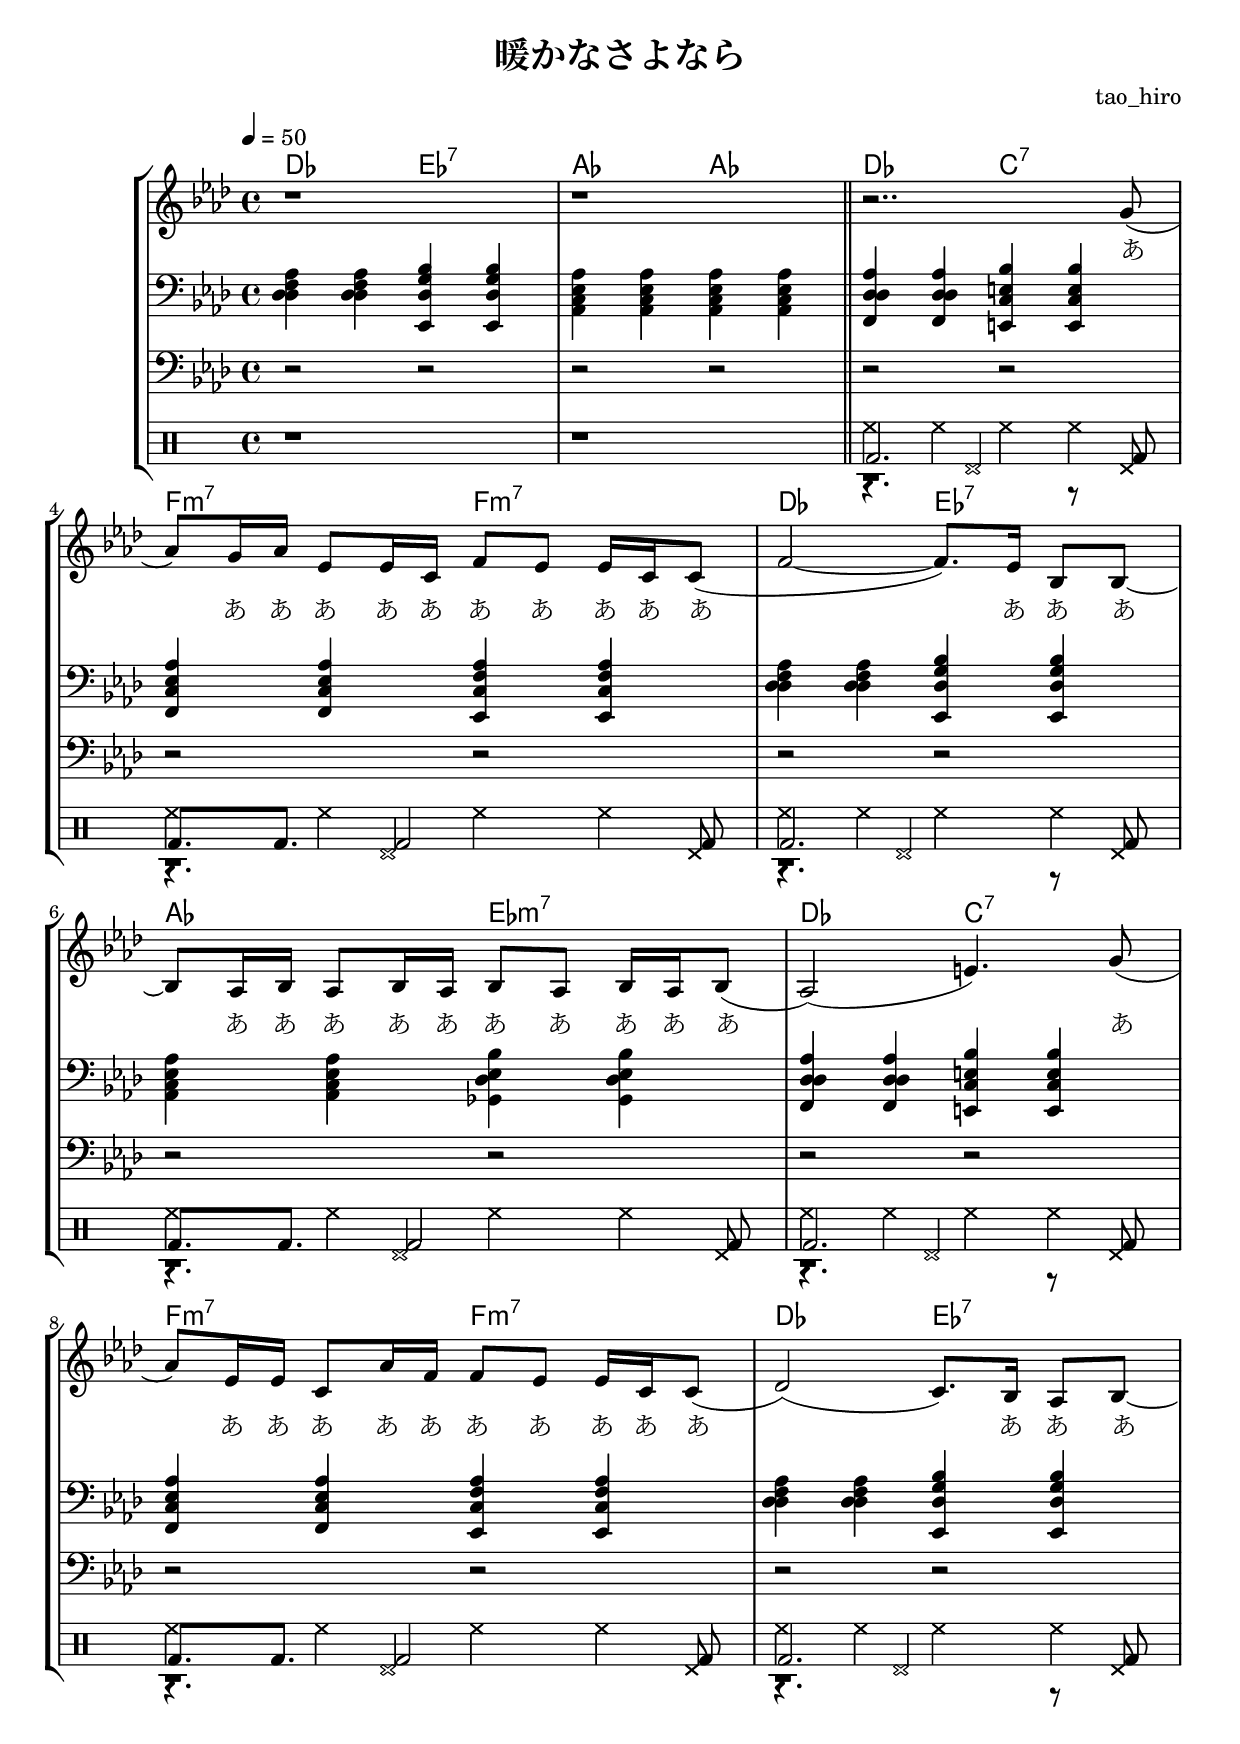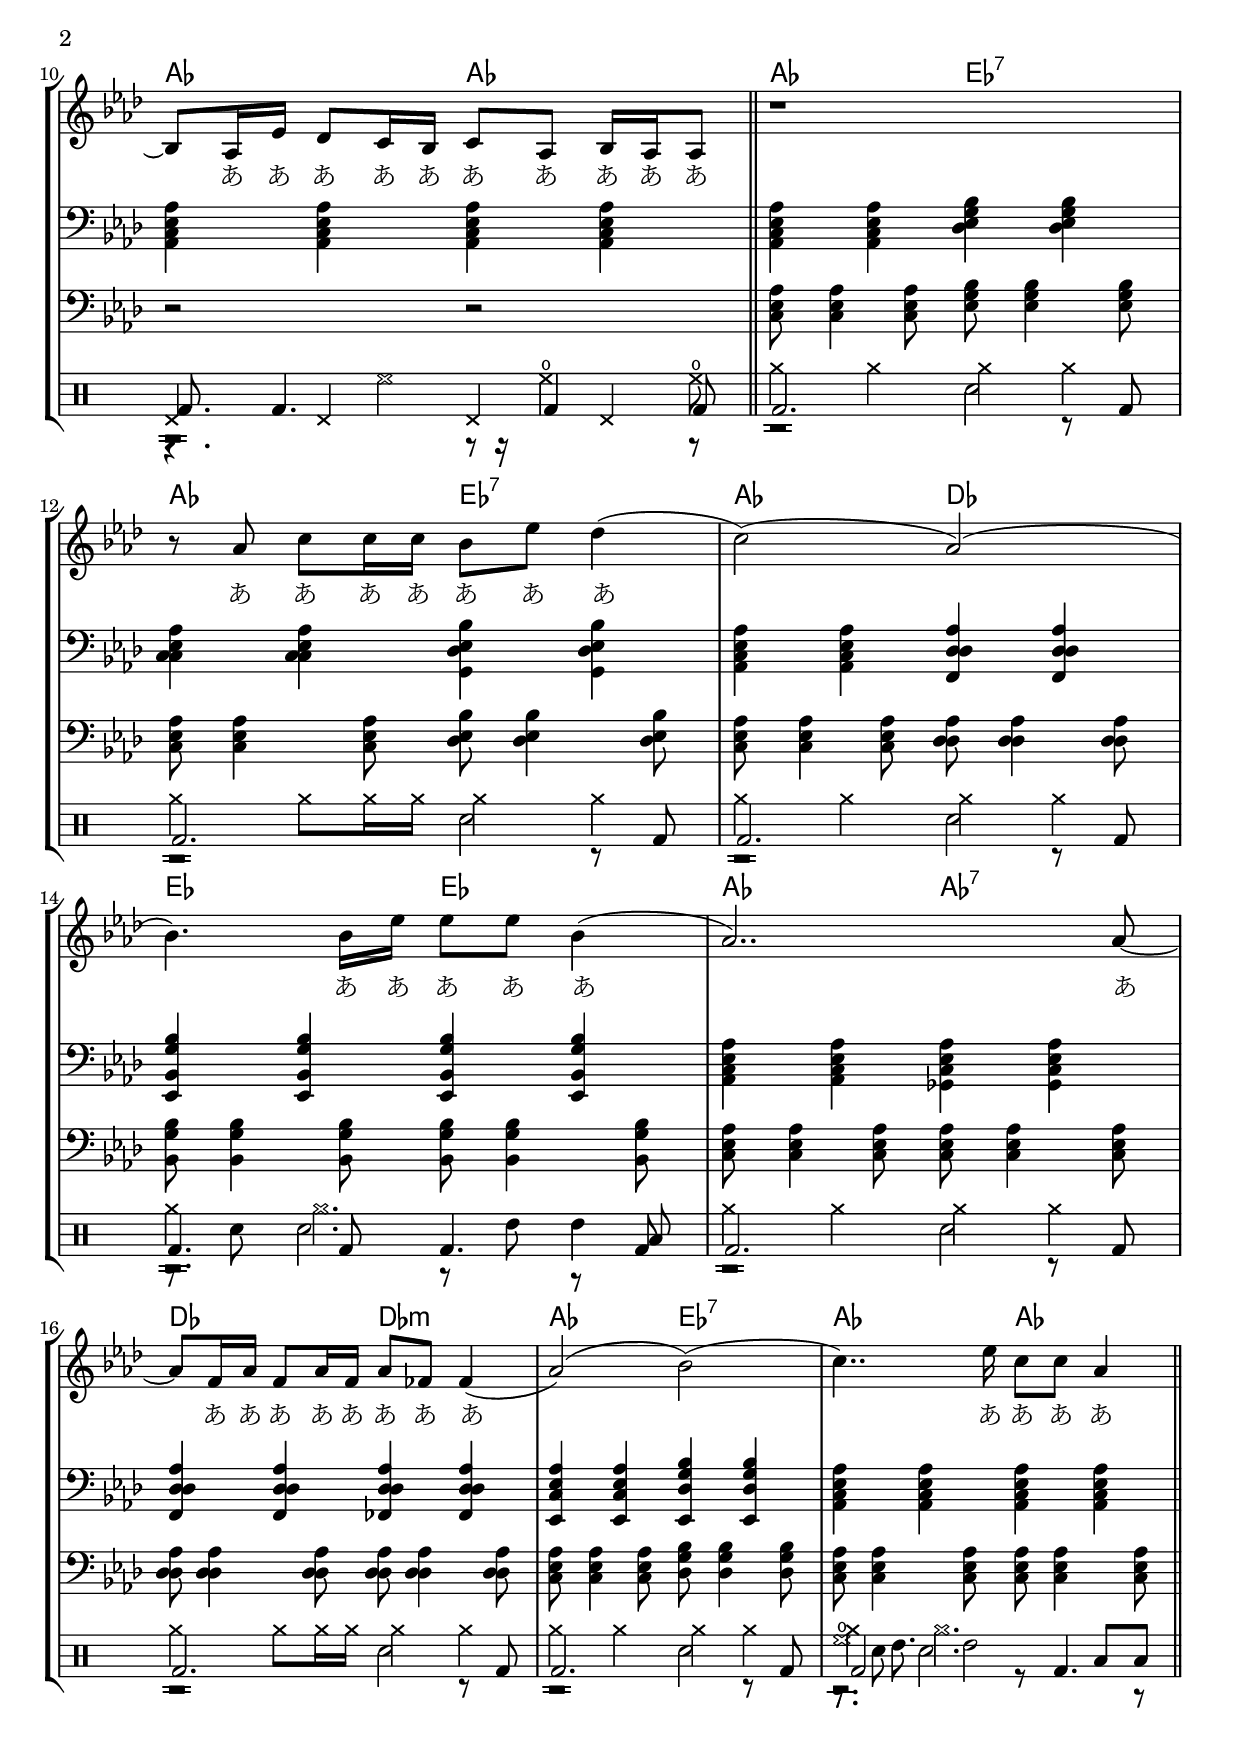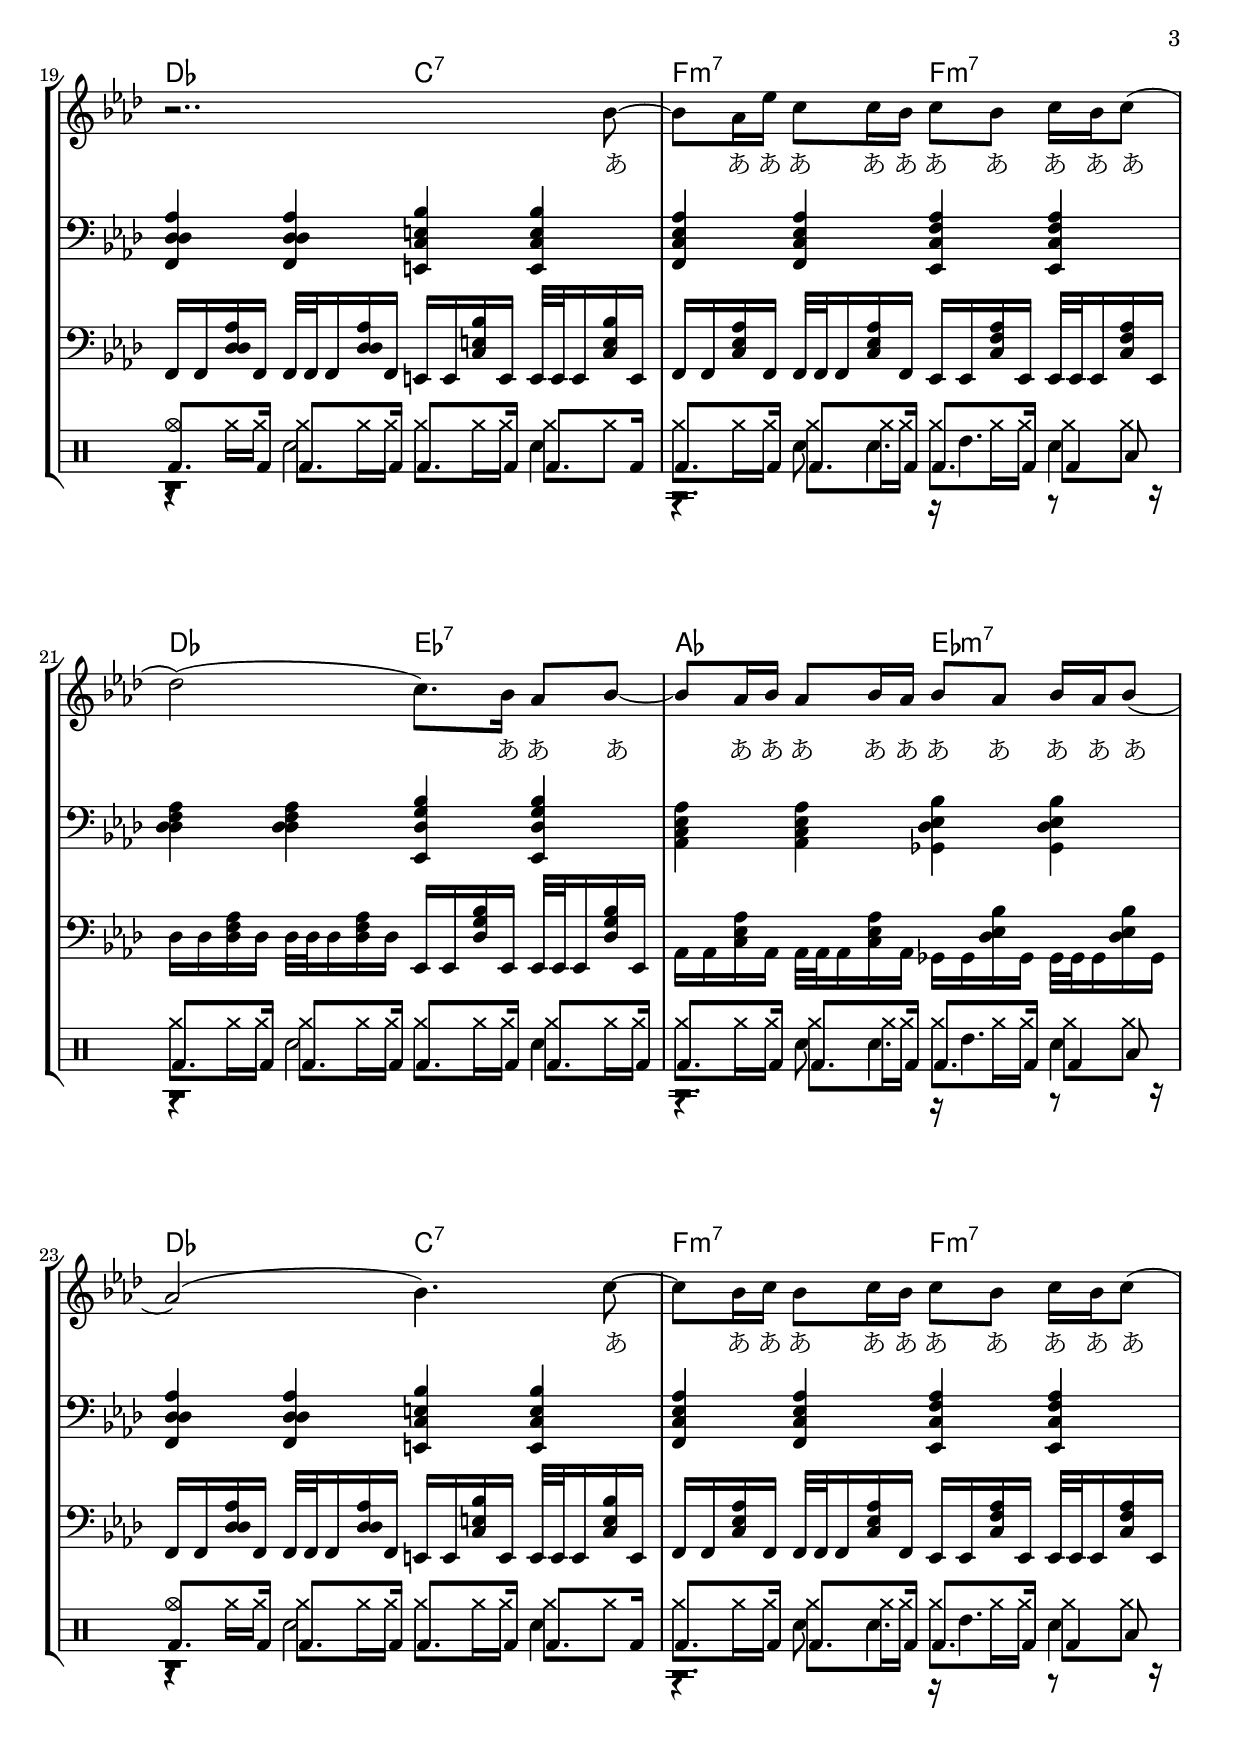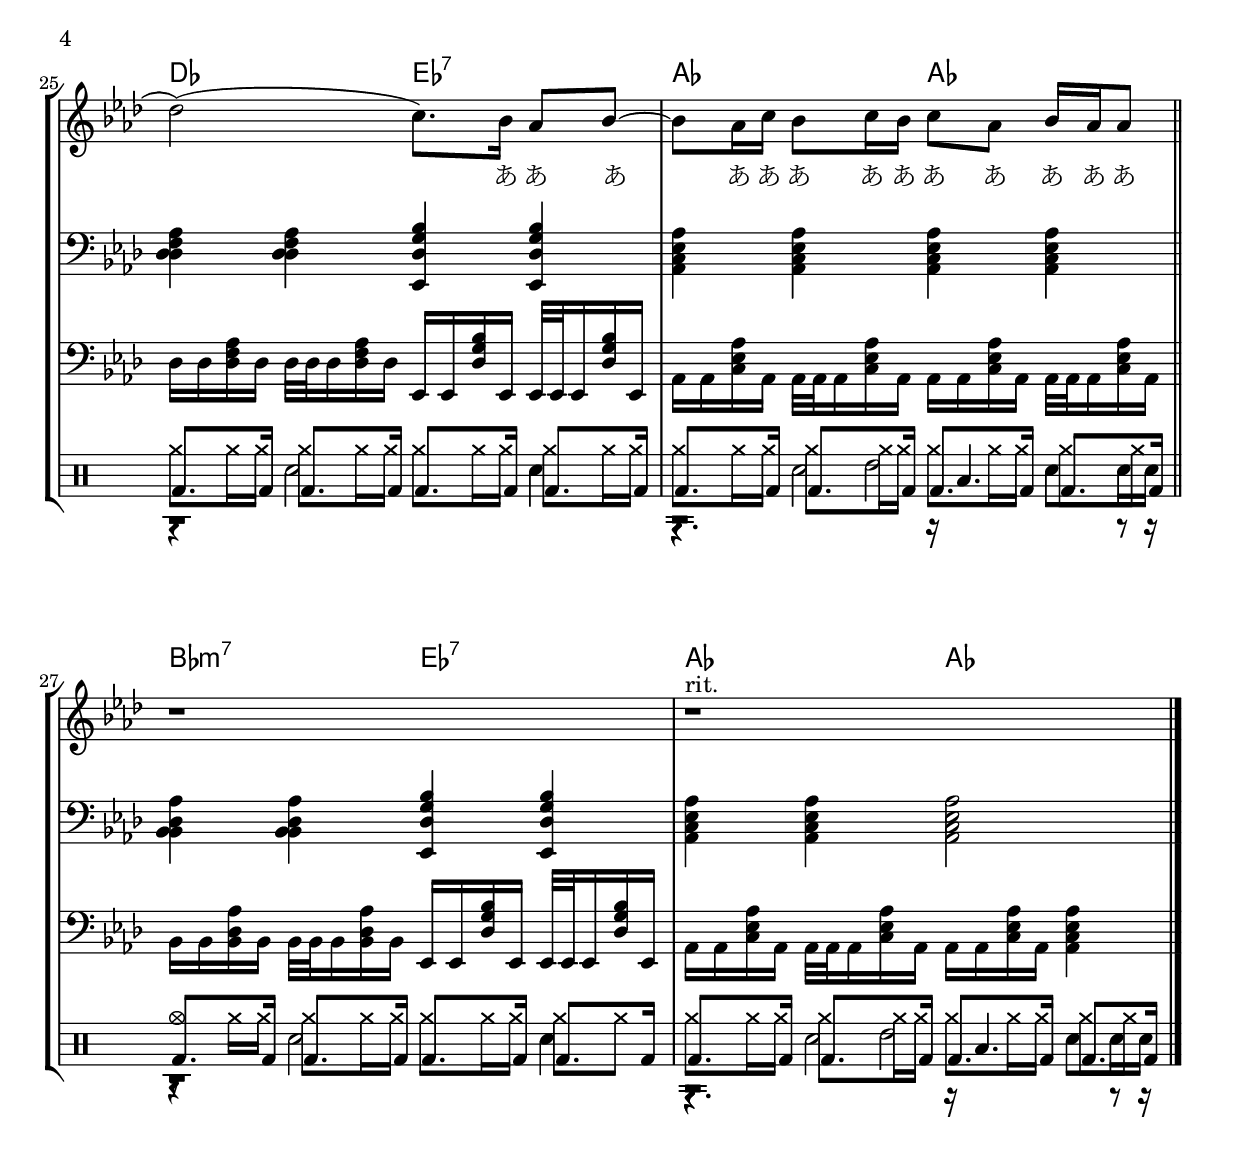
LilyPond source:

\version "2.12.1"

\header {
	title = \markup {暖かなさよなら}
	composer = \markup \center-column {tao_hiro}
}

harmony = \chordmode {
	des2 es:7 as as 

	des c:7 f:min7 f:min7 des es:7 as es:min7 des c:7 f:min7 f:min7 des es:7 as as 

	as es:7 as es:7 as des es es as as:7 des des:m as es:7 as as 

	des c:7 f:min7 f:min7 des es:7 as es:min7 des c:7 f:min7 f:min7 des es:7 as as 

	bes:min7 es:7 as as 
}

melody = {
	\key as \major
	\tempo 4 = 50
	r1 | r1   
	\set Staff.midiInstrument = #"Soprano Sax"
	\set Staff.midiMinimumVolume = #0.7
	\set Staff.midiMaximumVolume = #0.9
	r2.. g'8 
	(as'8)  g'16  as'16  es'8  es'16  c'16  f'8  es'8  es'16  c'16  c'8 
	(f'2~f'8.)  es'16  bes8  bes8~ 
	bes8  as16  bes16  as8  bes16  as16  bes8  as8  bes16  as16  bes8 
	(as2)  (e'4.)  g'8 
	(as'8)  es'16  es'16  c'8  as'16  f'16  f'8  es'8  es'16  c'16  c'8 
	(des'2)  (c'8.)  bes16  as8  bes8~ 
	bes8  as16  es'16  des'8  c'16  bes16  c'8  as8  bes16  as16  as8
	\set Staff.midiInstrument = #"Soprano Sax"
	\set Staff.midiMinimumVolume = #0.7
	\set Staff.midiMaximumVolume = #0.9
	r1
r8 as'8  c''8  c''16  c''16  bes'8  es''8  des''4 
	(c''2)  (as'2) 
	(bes'4.)  bes'16  es''16  es''8  es''8  bes'4 
	(as'2..)  as'8~ 
	as'8  f'16  as'16  f'8  as'16  f'16  as'8  fes'8  fes'4 
	(as'2)  (bes'2) 
	(c''4..)  es''16  c''8  c''8  as'4
	\set Staff.midiInstrument = #"Soprano Sax"
	\set Staff.midiMinimumVolume = #0.7
	\set Staff.midiMaximumVolume = #0.9
	r2.. bes'8~ 
	bes'8  as'16  es''16  c''8  c''16  bes'16  c''8  bes'8  c''16  bes'16  c''8 
	(des''2)  (c''8.)  bes'16  as'8  bes'8~ 
	bes'8  as'16  bes'16  as'8  bes'16  as'16  bes'8  as'8  bes'16  as'16  bes'8 
	(as'2)  (bes'4.)  c''8~ 
	c''8  bes'16  c''16  bes'8  c''16  bes'16  c''8  bes'8  c''16  bes'16  c''8 
	(des''2)  (c''8.)  bes'16  as'8  bes'8~ 
	bes'8  as'16  c''16  bes'8  c''16  bes'16  c''8  as'8  bes'16  as'16  as'8
	r1 | r1^"rit." \bar "|."
}

words = \lyricmode {
	
	あ  あ  あ  あ  あ  あ  あ  あ  あ  あ  あ  あ  あ  あ  あ  あ  あ  あ  あ  あ  あ  あ  あ  あ  あ  あ  あ  あ  あ  あ  あ  あ  あ  あ  あ  あ  あ  あ  あ  あ  あ  あ  あ  あ  あ  あ  あ  あ  
	あ  あ  あ  あ  あ  あ  あ  あ  あ  あ  あ  あ  あ  あ  あ  あ  あ  あ  あ  あ  あ  あ  あ  あ  あ  
	あ  あ  あ  あ  あ  あ  あ  あ  あ  あ  あ  あ  あ  あ  あ  あ  あ  あ  あ  あ  あ  あ  あ  あ  あ  あ  あ  あ  あ  あ  あ  あ  あ  あ  あ  あ  あ  あ  あ  あ  あ  あ  あ  あ  あ  あ  あ  あ  
	
}

tempochange = {
	\tempo 4 = 50
	r1 | r1 \bar "||"
	\tempo 4 = 50
	r1 | r1 | r1 | r1 | r1 | r1 | r1 | r1 \bar "||"
	\tempo 4 = 50
	r1 | r1 | r1 | r1 | r1 | r1 | r1 | r1 \bar "||"
	\tempo 4 = 50
	r1 | r1 | r1 | r1 | r1 | r1 | r1 | r1 \bar "||"
	\tempo 4 = 50
	r1 | \tempo 4 = 37 r2 \tempo 4 = 33 r2 \bar "|."
}

mainacc = {
	\clef bass
	\set Staff.midiInstrument = #"Synthstrings 2"
	\set Staff.midiMinimumVolume = #0.3
	\set Staff.midiMaximumVolume = #0.6
	\key as \major
	\tempo 4 = 50
	<des des f as>4 <des des f as>4
	<es, des g bes>4 <es, des g bes>4
	<as, c es as>4 <as, c es as>4
	<as, c es as>4 <as, c es as>4
	\bar "||"

	\set Staff.midiInstrument = #"Synthstrings 2"
	\set Staff.midiMinimumVolume = #0.3
	\set Staff.midiMaximumVolume = #0.6
	<f, des des as>4 <f, des des as>4
	<e, c e bes>4 <e, c e bes>4
	<f, c es as>4 <f, c es as>4
	<es, c f as>4 <es, c f as>4
	<des des f as>4 <des des f as>4
	<es, des g bes>4 <es, des g bes>4
	<as, c es as>4 <as, c es as>4
	<ges, des es bes>4 <ges, des es bes>4
	<f, des des as>4 <f, des des as>4
	<e, c e bes>4 <e, c e bes>4
	<f, c es as>4 <f, c es as>4
	<es, c f as>4 <es, c f as>4
	<des des f as>4 <des des f as>4
	<es, des g bes>4 <es, des g bes>4
	<as, c es as>4 <as, c es as>4
	<as, c es as>4 <as, c es as>4
	\bar "||"

	\set Staff.midiInstrument = #"Synthstrings 2"
	\set Staff.midiMinimumVolume = #0.3
	\set Staff.midiMaximumVolume = #0.6
	<as, c es as>4 <as, c es as>4
	<des es g bes>4 <des es g bes>4
	<c c es as>4 <c c es as>4
	<g, des es bes>4 <g, des es bes>4
	<as, c es as>4 <as, c es as>4
	<f, des des as>4 <f, des des as>4
	<es, bes, g bes>4 <es, bes, g bes>4
	<es, bes, g bes>4 <es, bes, g bes>4
	<as, c es as>4 <as, c es as>4
	<ges, c es as>4 <ges, c es as>4
	<f, des des as>4 <f, des des as>4
	<fes, des des as>4 <fes, des des as>4
	<es, c es as>4 <es, c es as>4
	<es, des g bes>4 <es, des g bes>4
	<as, c es as>4 <as, c es as>4
	<as, c es as>4 <as, c es as>4
	\bar "||"

	\set Staff.midiInstrument = #"Synthstrings 2"
	\set Staff.midiMinimumVolume = #0.3
	\set Staff.midiMaximumVolume = #0.6
	<f, des des as>4 <f, des des as>4
	<e, c e bes>4 <e, c e bes>4
	<f, c es as>4 <f, c es as>4
	<es, c f as>4 <es, c f as>4
	<des des f as>4 <des des f as>4
	<es, des g bes>4 <es, des g bes>4
	<as, c es as>4 <as, c es as>4
	<ges, des es bes>4 <ges, des es bes>4
	<f, des des as>4 <f, des des as>4
	<e, c e bes>4 <e, c e bes>4
	<f, c es as>4 <f, c es as>4
	<es, c f as>4 <es, c f as>4
	<des des f as>4 <des des f as>4
	<es, des g bes>4 <es, des g bes>4
	<as, c es as>4 <as, c es as>4
	<as, c es as>4 <as, c es as>4
	\bar "||"

	\set Staff.midiInstrument = #"Synthstrings 2"
	\set Staff.midiMinimumVolume = #0.3
	\set Staff.midiMaximumVolume = #0.6
	<bes, bes, des as>4 <bes, bes, des as>4
	<es, des g bes>4 <es, des g bes>4
	<as, c es as>4 <as, c es as>4
	<as, c es as>2
	\bar "|."
}

subacc = {
	\clef bass
	\set Staff.midiInstrument = #"Acoustic grand"
	\set Staff.midiMinimumVolume = #0.3
	\set Staff.midiMaximumVolume = #0.6
	\key as \major
	\tempo 4 = 50
	r2
	r2
	r2
	r2
	\bar "||"

	\set Staff.midiInstrument = #"Acoustic grand"
	\set Staff.midiMinimumVolume = #0.3
	\set Staff.midiMaximumVolume = #0.6
	r2
	r2
	r2
	r2
	r2
	r2
	r2
	r2
	r2
	r2
	r2
	r2
	r2
	r2
	r2
	r2
	\bar "||"

	\set Staff.midiInstrument = #"Electric Grand"
	\set Staff.midiMinimumVolume = #0.3
	\set Staff.midiMaximumVolume = #0.6
	<c es as>8 <c es as>4 <c es as>8
	<es g bes>8 <es g bes>4 <es g bes>8
	<c es as>8 <c es as>4 <c es as>8
	<des es bes>8 <des es bes>4 <des es bes>8
	<c es as>8 <c es as>4 <c es as>8
	<des des as>8 <des des as>4 <des des as>8
	<bes, g bes>8 <bes, g bes>4 <bes, g bes>8
	<bes, g bes>8 <bes, g bes>4 <bes, g bes>8
	<c es as>8 <c es as>4 <c es as>8
	<c es as>8 <c es as>4 <c es as>8
	<des des as>8 <des des as>4 <des des as>8
	<des des as>8 <des des as>4 <des des as>8
	<c es as>8 <c es as>4 <c es as>8
	<des g bes>8 <des g bes>4 <des g bes>8
	<c es as>8 <c es as>4 <c es as>8
	<c es as>8 <c es as>4 <c es as>8
	\bar "||"

	\set Staff.midiInstrument = #"Electric Grand"
	\set Staff.midiMinimumVolume = #0.3
	\set Staff.midiMaximumVolume = #0.6
	f,16 f,16 <des des as>16 f,16   f,32 f,32 f,16 <des des as>16 f,16
	e,16 e,16 <c e bes>16 e,16   e,32 e,32 e,16 <c e bes>16 e,16
	f,16 f,16 <c es as>16 f,16   f,32 f,32 f,16 <c es as>16 f,16
	es,16 es,16 <c f as>16 es,16   es,32 es,32 es,16 <c f as>16 es,16
	des16 des16 <des f as>16 des16   des32 des32 des16 <des f as>16 des16
	es,16 es,16 <des g bes>16 es,16   es,32 es,32 es,16 <des g bes>16 es,16
	as,16 as,16 <c es as>16 as,16   as,32 as,32 as,16 <c es as>16 as,16
	ges,16 ges,16 <des es bes>16 ges,16   ges,32 ges,32 ges,16 <des es bes>16 ges,16
	f,16 f,16 <des des as>16 f,16   f,32 f,32 f,16 <des des as>16 f,16
	e,16 e,16 <c e bes>16 e,16   e,32 e,32 e,16 <c e bes>16 e,16
	f,16 f,16 <c es as>16 f,16   f,32 f,32 f,16 <c es as>16 f,16
	es,16 es,16 <c f as>16 es,16   es,32 es,32 es,16 <c f as>16 es,16
	des16 des16 <des f as>16 des16   des32 des32 des16 <des f as>16 des16
	es,16 es,16 <des g bes>16 es,16   es,32 es,32 es,16 <des g bes>16 es,16
	as,16 as,16 <c es as>16 as,16   as,32 as,32 as,16 <c es as>16 as,16
	as,16 as,16 <c es as>16 as,16   as,32 as,32 as,16 <c es as>16 as,16
	\bar "||"

	\set Staff.midiInstrument = #"Electric Grand"
	\set Staff.midiMinimumVolume = #0.3
	\set Staff.midiMaximumVolume = #0.6
	bes,16 bes,16 <bes, des as>16 bes,16   bes,32 bes,32 bes,16 <bes, des as>16 bes,16
	es,16 es,16 <des g bes>16 es,16   es,32 es,32 es,16 <des g bes>16 es,16
	as,16 as,16 <c es as>16 as,16   as,32 as,32 as,16 <c es as>16 as,16
	as,16 as,16 <c es as>16 as,16 <as, c es as>4
	\bar "|."
}

percA = {
	\drummode {
	r1 |r1 \bar "||"
	r1  |r1  |r1  |r1  |r1  |r1  |r1  |r2 r8 hho4 hho8  \bar "||"
	cymr4 cymr4 cymr4 cymr4  |cymr4 cymr8 cymr16 cymr16 cymr4 cymr4  |cymr4 cymr4 cymr4 cymr4  |cymr4 cymr2.  |cymr4 cymr4 cymr4 cymr4  |cymr4 cymr8 cymr16 cymr16 cymr4 cymr4  |cymr4 cymr4 cymr4 cymr4  |cymr4 cymr2.  \bar "||"
	r8 cymr16 cymr16 cymr8 cymr16 cymr16 cymr8 cymr16 cymr16 cymr8 cymr8  |cymr8 cymr16 cymr16 cymr8 cymr16 cymr16 cymr8 cymr16 cymr16 cymr8 cymr8  |cymr8 cymr16 cymr16 cymr8 cymr16 cymr16 cymr8 cymr16 cymr16 cymr8 cymr16 cymr16  |cymr8 cymr16 cymr16 cymr8 cymr16 cymr16 cymr8 cymr16 cymr16 cymr8 cymr8  |r8 cymr16 cymr16 cymr8 cymr16 cymr16 cymr8 cymr16 cymr16 cymr8 cymr8  |cymr8 cymr16 cymr16 cymr8 cymr16 cymr16 cymr8 cymr16 cymr16 cymr8 cymr8  |cymr8 cymr16 cymr16 cymr8 cymr16 cymr16 cymr8 cymr16 cymr16 cymr8 cymr16 cymr16  |cymr8 cymr16 cymr16 cymr8 cymr16 cymr16 cymr8 cymr16 cymr16 cymr8 cymr8  \bar "||"
	r8 cymr16 cymr16 cymr8 cymr16 cymr16 cymr8 cymr16 cymr16 cymr8 cymr8  |cymr8 cymr16 cymr16 cymr8 cymr16 cymr16 cymr8 cymr16 cymr16 cymr8 cymr8  \bar "|."
	}
}

percB = {
	\drummode {
	r1 |r1 \bar "||"
	r4. hhp2 hhp8  |r4. hhp2 hhp8  |r4. hhp2 hhp8  |r4. hhp2 hhp8  |r4. hhp2 hhp8  |r4. hhp2 hhp8  |r4. hhp2 hhp8  |hhp4 hhp4 hhp4 hhp4  \bar "||"
	r2 sn2  |r2 sn2  |r2 sn2  |r8 sn8 sn2.  |r2 sn2  |r2 sn2  |r2 sn2  |r8 sn8 sn2.  \bar "||"
	r4 sn2 sn4  |r4 sn8 sn4. sn4  |r4 sn2 sn4  |r4 sn8 sn4. sn4  |r4 sn2 sn4  |r4 sn8 sn4. sn4  |r4 sn2 sn4  |r4 sn2 sn8 sn16 sn16  \bar "||"
	r4 sn2 sn4  |r4 sn2 sn8 sn16 sn16  \bar "|."
	}
}

percC = {
	\drummode {
	r1 |r1 \bar "||"
	hh4 hh4 hh4 hh4  |hh4 hh4 hh4 hh4  |hh4 hh4 hh4 hh4  |hh4 hh4 hh4 hh4  |hh4 hh4 hh4 hh4  |hh4 hh4 hh4 hh4  |hh4 hh4 hh4 hh4  |r4. hh2 r8  \bar "||"
	bd2. r8 bd8  |bd2. r8 bd8  |bd2. r8 bd8  |bd4. bd8 bd4. bd8  |bd2. r8 bd8  |bd2. r8 bd8  |bd2. r8 bd8  |bd2 r8 bd4.  \bar "||"
	bd8. bd16 bd8. bd16 bd8. bd16 bd8. bd16  |bd8. bd16 bd8. bd16 bd8. bd16 bd4  |bd8. bd16 bd8. bd16 bd8. bd16 bd8. bd16  |bd8. bd16 bd8. bd16 bd8. bd16 bd4  |bd8. bd16 bd8. bd16 bd8. bd16 bd8. bd16  |bd8. bd16 bd8. bd16 bd8. bd16 bd4  |bd8. bd16 bd8. bd16 bd8. bd16 bd8. bd16  |bd8. bd16 bd8. bd16 bd8. bd16 bd8. bd16  \bar "||"
	bd8. bd16 bd8. bd16 bd8. bd16 bd8. bd16  |bd8. bd16 bd8. bd16 bd8. bd16 bd8. bd16  \bar "|."
	}
}

percD = {
	\drummode {
	r1 |r1 \bar "||"
	bd2. r8 bd8  |bd8. bd8. bd2 bd8  |bd2. r8 bd8  |bd8. bd8. bd2 bd8  |bd2. r8 bd8  |bd8. bd8. bd2 bd8  |bd2. r8 bd8  |bd8. bd4. r16 bd4 bd8  \bar "||"
	r1 |r1 |r1 |r2 r8 tommh8 tommh4  |r1 |r1 |r1 |r8. tommh8. tommh2 r8  \bar "||"
	r1  |r2 r16 tommh4. r16  |r1  |r2 r16 tommh4. r16  |r1  |r2 r16 tommh4. r16  |r1  |r4. tommh2 r8  \bar "||"
	r1  |r4. tommh2 r8  \bar "|."
	}
}

percE = {
	\drummode {
	r1 |r1 \bar "||"
	r1 | r1 | r1 | r1 | r1 | r1 | r1 | r1 \bar "||"
	r1 |r1 |r1 |r2. r8 toml8  |r1 |r1 |r1 |r2. toml8 toml8  \bar "||"
	r1  |r2. r8 toml8  |r1  |r2. r8 toml8  |r1  |r2. r8 toml8  |r1  |r2 r16 toml4. r16  \bar "||"
	r1  |r2 r16 toml4. r16  \bar "|."
	}
}

percF = {
	\drummode {
	r1 | r1 \bar "||"
	r1 | r1 | r1 | r1 | r1 | r1 | r1 | r1 \bar "||"
	r1 |r1 |r1 |r1 |r1 |r1 |r1 |hho1  \bar "||"
	cymc1  |r1 |r1 |r1 |cymc1  |r1 |r1 |r1 \bar "||"
	cymc1  |r1 \bar "|."
	}
}

\score {
	<<
		\new StaffGroup <<
			\new ChordNames {\harmony}
			\new Voice = "melody" {\melody}
			\new Lyrics \lyricsto "melody" \words
			\new Staff = "mainacc" {\mainacc}
			\new Staff = "subacc" {\subacc}
			\new DrumStaff <<
				\new DrumVoice {\percA}
				\new DrumVoice {\percB}
				\new DrumVoice {\percC}
				\new DrumVoice {\percD}
				\new DrumVoice {\percE}
				\new DrumVoice {\percF}
			>>
		>>
	>>
	\layout { }
}
